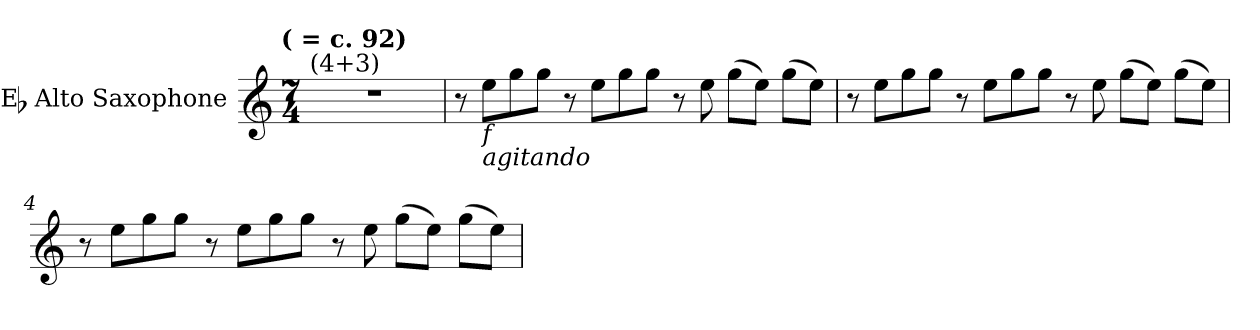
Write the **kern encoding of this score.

**kern
*part1
*staff1
*I"Eb Alto Saxophone
*I'A. Sax.
*clefG2
*ITrd5c9
*k[b-e-a-]
!!LO:TX:omd:t=( = c. 92)
*M7/4
*MM120
=1
!LO:TX:a:t=(4+3)
1..r
=2
8r
!LO:TX:b:i:t=f \nagitando
8g\L
8b-\
8b-\J
8r
8g\L
8b-\
8b-\J
8r
8g\
(>8b-\L
8g\J)
(>8b-\L
8g\J)
=3
8r
8g\L
8b-\
8b-\J
8r
8g\L
8b-\
8b-\J
8r
8g\
(>8b-\L
8g\J)
(>8b-\L
8g\J)
=4
8r
8g\L
8b-\
8b-\J
8r
8g\L
8b-\
8b-\J
8r
8g\
(>8b-\L
8g\J)
(>8b-\L
8g\J)
=
*-
